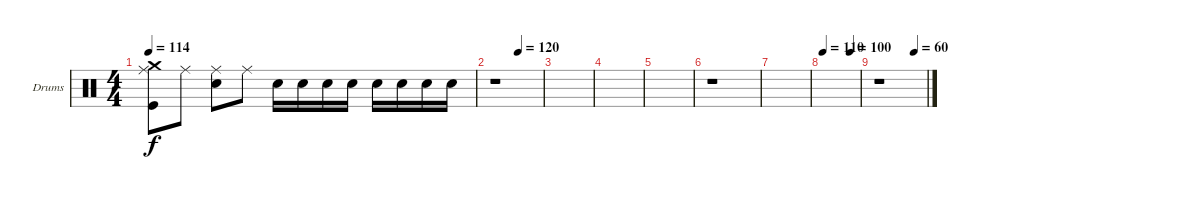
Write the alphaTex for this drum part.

\bracketExtendMode groupsimilarinstruments
\firstSystemTrackNameOrientation horizontal
\otherSystemsTrackNameOrientation horizontal
\track ("Барабаны" "Drums") {instrument percussion}
\staff {score}
\articulation defaults
\ts (4 4)
\tempo 114
\clef neutral
\ks c
("Kick (hit)" "Crash medium (hit)" "Ride (middle)").8{dy f} "Ride (middle)".8 ("Snare (hit) 2" "Ride (middle)").8 "Ride (middle)".8 "Snare (hit) 2".16 "Snare (hit) 2".16 "Snare (hit) 2".16 "Snare (hit) 2".16 "Snare (hit) 2".16 "Snare (hit) 2".16 "Snare (hit) 2".16 "Snare (hit) 2".16 |
\tempo (120 0.5)
r.1 |
|
|
|
r.1 |
|
\tempo 110
\tempo (100 0.75)
|
\tempo (60 0.75)
r.1
